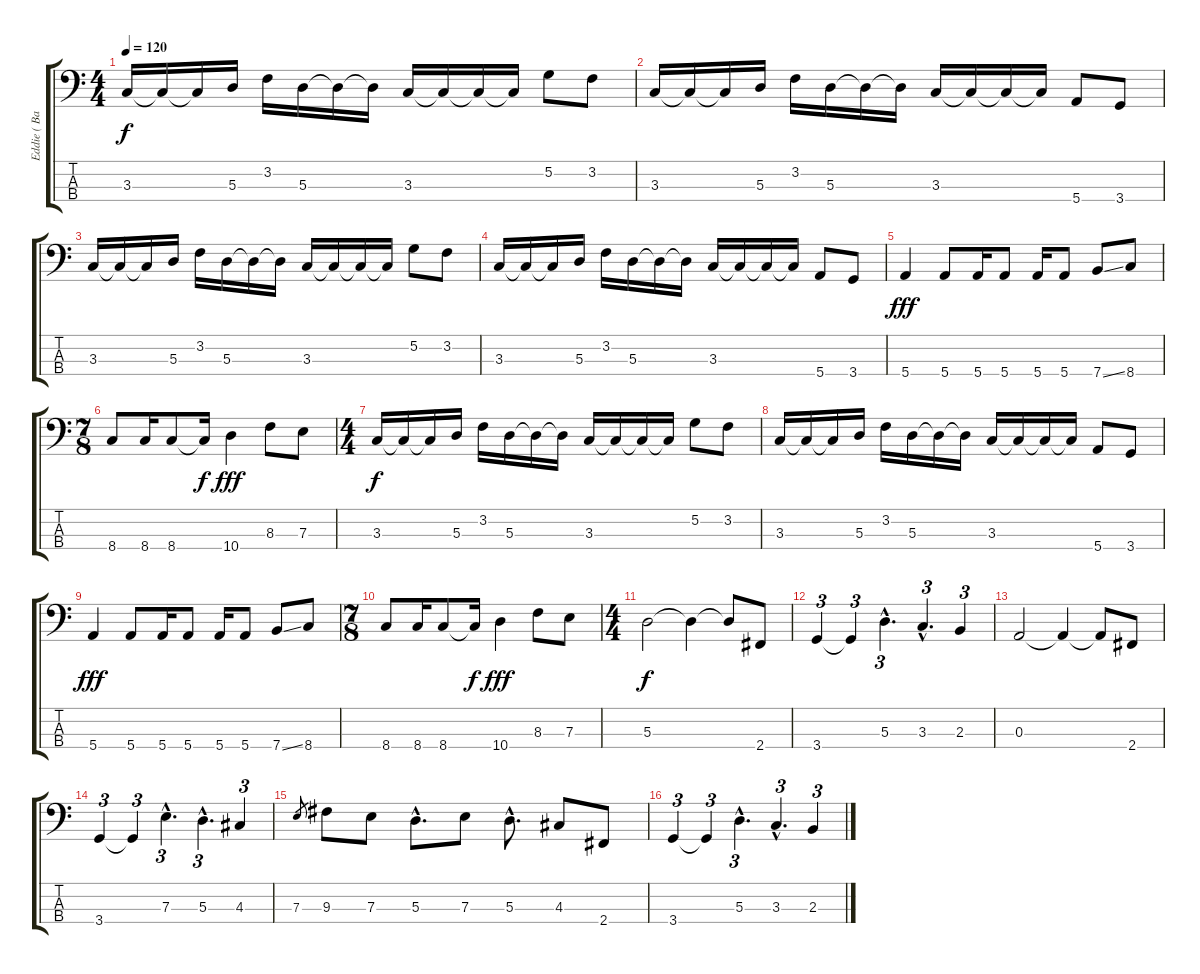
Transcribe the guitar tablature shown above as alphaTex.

\track ("Eddie ( Bass )" "Eddie ( Ba") {instrument electricbassfinger}
\staff {score tabs}
\tuning (G2 D2 A1 E1) {hide}
\ts (4 4)
\tempo 120
\clef f4
\ks c
3.3.16{dy f} 3.3{t}.16 3.3{t}.16 5.3.16 3.2.16 5.3.16 5.3{t}.16 5.3{t}.16 3.3.16 3.3{t}.16 3.3{t}.16 3.3{t}.16 5.2.8 3.2.8 |
3.3.16 3.3{t}.16 3.3{t}.16 5.3.16 3.2.16 5.3.16 5.3{t}.16 5.3{t}.16 3.3.16 3.3{t}.16 3.3{t}.16 3.3{t}.16 5.4.8 3.4.8 |
3.3.16 3.3{t}.16 3.3{t}.16 5.3.16 3.2.16 5.3.16 5.3{t}.16 5.3{t}.16 3.3.16 3.3{t}.16 3.3{t}.16 3.3{t}.16 5.2.8 3.2.8 |
3.3.16 3.3{t}.16 3.3{t}.16 5.3.16 3.2.16 5.3.16 5.3{t}.16 5.3{t}.16 3.3.16 3.3{t}.16 3.3{t}.16 3.3{t}.16 5.4.8 3.4.8 |
5.4.4{dy fff} 5.4.8 5.4.16 5.4.8 5.4.16 5.4.8 7.4{ss}.8 8.4.8 |
\ts (7 8)
8.4.8 8.4.16 8.4.8 8.4{t}.16{dy f} 10.4.4{dy fff} 8.3.8 7.3.8 |
\ts (4 4)
3.3.16{dy f} 3.3{t}.16 3.3{t}.16 5.3.16 3.2.16 5.3.16 5.3{t}.16 5.3{t}.16 3.3.16 3.3{t}.16 3.3{t}.16 3.3{t}.16 5.2.8 3.2.8 |
3.3.16 3.3{t}.16 3.3{t}.16 5.3.16 3.2.16 5.3.16 5.3{t}.16 5.3{t}.16 3.3.16 3.3{t}.16 3.3{t}.16 3.3{t}.16 5.4.8 3.4.8 |
5.4.4{dy fff} 5.4.8 5.4.16 5.4.8 5.4.16 5.4.8 7.4{ss}.8 8.4.8 |
\ts (7 8)
8.4.8 8.4.16 8.4.8 8.4{t}.16{dy f} 10.4.4{dy fff} 8.3.8 7.3.8 |
\ts (4 4)
5.3.2{dy f} 5.3{t}.4 5.3{t}.8 2.4.8 |
3.4.4{tu (3 2)} 3.4{t}.4{tu (3 2)} 5.3{hac}.4{d tu (3 2)} 3.3{hac}.4{d tu (3 2)} 2.3.4{tu (3 2)} |
0.3.2 0.3{t}.4 0.3{t}.8 2.4.8 |
3.4.4{tu (3 2)} 3.4{t}.4{tu (3 2)} 7.3{hac}.4{d tu (3 2)} 5.3{hac}.4{d tu (3 2)} 4.3.4{tu (3 2)} |
7.3.8{gr} 9.3.8 7.3.8 5.3{hac}.8{d} 7.3.8 5.3{hac}.8{d} 4.3.8 2.4.8 |
3.4.4{tu (3 2)} 3.4{t}.4{tu (3 2)} 5.3{hac}.4{d tu (3 2)} 3.3{hac}.4{d tu (3 2)} 2.3.4{tu (3 2)}
